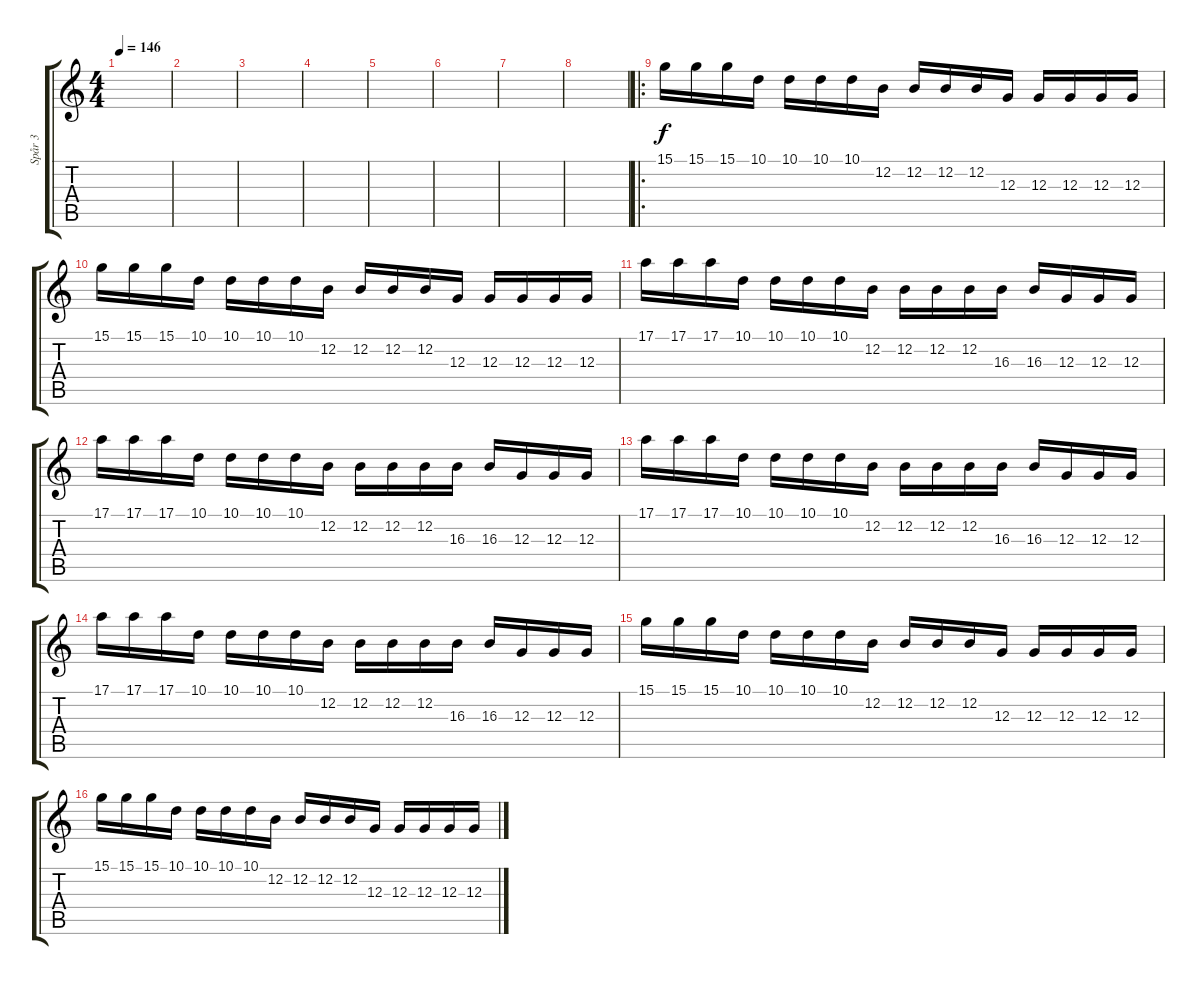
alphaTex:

\track ("Spår 3" "Spår 3") {instrument pad6metallic}
\staff {score tabs}
\tuning (E4 B3 G3 D3 A2 E2) {hide}
\ts (4 4)
\tempo 146
\clef g2
\ks c
|
|
|
|
|
|
|
|
\ro
15.1.16 15.1.16 15.1.16 10.1.16 10.1.16 10.1.16 10.1.16 12.2.16 12.2.16 12.2.16 12.2.16 12.3.16 12.3.16 12.3.16 12.3.16 12.3.16 |
15.1.16 15.1.16 15.1.16 10.1.16 10.1.16 10.1.16 10.1.16 12.2.16 12.2.16 12.2.16 12.2.16 12.3.16 12.3.16 12.3.16 12.3.16 12.3.16 |
17.1.16 17.1.16 17.1.16 10.1.16 10.1.16 10.1.16 10.1.16 12.2.16 12.2.16 12.2.16 12.2.16 16.3.16 16.3.16 12.3.16 12.3.16 12.3.16 |
17.1.16 17.1.16 17.1.16 10.1.16 10.1.16 10.1.16 10.1.16 12.2.16 12.2.16 12.2.16 12.2.16 16.3.16 16.3.16 12.3.16 12.3.16 12.3.16 |
17.1.16 17.1.16 17.1.16 10.1.16 10.1.16 10.1.16 10.1.16 12.2.16 12.2.16 12.2.16 12.2.16 16.3.16 16.3.16 12.3.16 12.3.16 12.3.16 |
17.1.16 17.1.16 17.1.16 10.1.16 10.1.16 10.1.16 10.1.16 12.2.16 12.2.16 12.2.16 12.2.16 16.3.16 16.3.16 12.3.16 12.3.16 12.3.16 |
15.1.16 15.1.16 15.1.16 10.1.16 10.1.16 10.1.16 10.1.16 12.2.16 12.2.16 12.2.16 12.2.16 12.3.16 12.3.16 12.3.16 12.3.16 12.3.16 |
15.1.16 15.1.16 15.1.16 10.1.16 10.1.16 10.1.16 10.1.16 12.2.16 12.2.16 12.2.16 12.2.16 12.3.16 12.3.16 12.3.16 12.3.16 12.3.16
